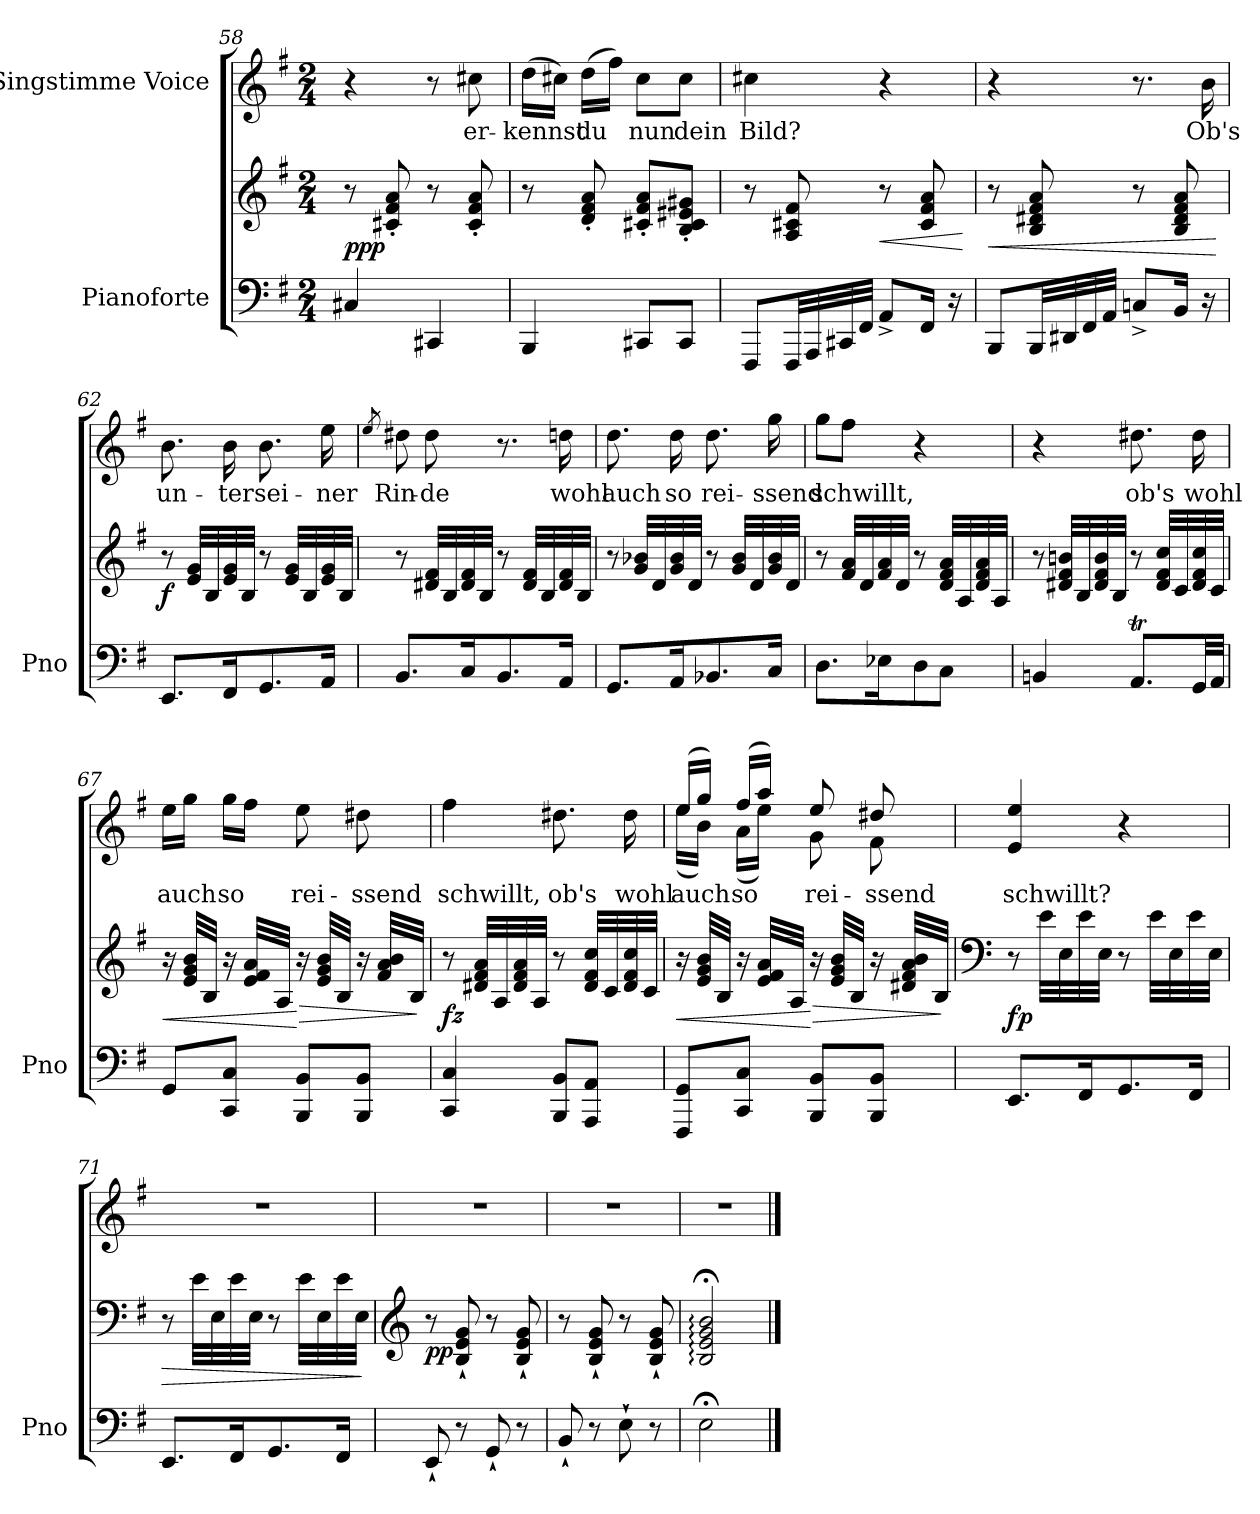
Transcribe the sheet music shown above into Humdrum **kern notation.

**kern	**kern	**dynam	**kern	**text
*part2	*part2	*part2	*part1	*part1
*staff3	*staff2	*staff2/3	*staff1	*staff1
*I"Pianoforte	*	*	*I"Singstimme Voice	*
*I'Pno	*	*	*	*
*clefF4	*clefG2	*	*clefG2	*
*k[f#]	*k[f#]	*	*k[f#]	*
*M2/4	*M2/4	*	*M2/4	*
=58	=58	=58	=58	=58
!	!	!LO:DY:b	!	!
4C#X/	8r	ppp	4r	.
.	8c#X/' 8f#/' 8a/'	.	.	.
4CC#X/	8r	.	8r	.
!	!	!	!	!LO:LY:b
.	8c#/' 8f#/' 8a/'	.	8cc#X\	er-
=59	=59	=59	=59	=59
!	!	!	!	!LO:LY:b
4BBB/	8r	.	(16dd\LL	-kennst
.	.	.	16cc#X\JJ)	.
!	!	!	!	!LO:LY:b
.	8d/' 8f#/' 8a/'	.	(16dd\LL	du
.	.	.	16ff#\JJ)	.
!	!	!	!	!LO:LY:b
8CC#X/L	8c#X/' 8f#/' 8a/'L	.	8cc#\L	nun
!	!	!	!	!LO:LY:b
8CC#/J	8B/' 8c#/' 8e#X/' 8g#X/'J	.	8cc#\J	dein
!!LO:LB:g=z
=60	=60	=60	=60	=60
!	!	!	!	!LO:LY:b
8FFF#/L	8r	.	4cc#X\	Bild?
32FFF#/LL	8A/ 8c#X/ 8f#/	.	.	.
32AAA/	.	.	.	.
32CC#X/	.	.	.	.
32FF#/JJJ	.	.	.	.
!	!	!LO:HP:b	!	!
8AA^/L	8r	<	4r	.
16FF#/Jk	8c#/ 8f#/ 8a/	.	.	.
16r	.	.	.	.
.	.	[	.	.
=61	=61	=61	=61	=61
!	!	!LO:HP:b	!	!
8BBB/L	8r	<	4r	.
32BBB/LL	8B/ 8d#X/ 8f#/ 8a/	.	.	.
32DD#X/	.	.	.	.
32FF#/	.	.	.	.
32AA/JJJ	.	.	.	.
8Cn^/L	8r	.	8.r	.
16BB/Jk	8B/ 8d#/ 8f#/ 8a/	.	.	.
!	!	!	!	!LO:LY:b
16r	.	.	16b\	Ob's
.	.	[	.	.
=62	=62	=62	=62	=62
!	!	!LO:DY:b	!	!LO:LY:b
8.EE/L	8r	f	8.b\	un-
.	32e/ 32g/LLL	.	.	.
.	32B/	.	.	.
!	!	!	!	!LO:LY:b
16FF#/K	32e/ 32g/	.	16b\	-ter
.	32B/JJJ	.	.	.
!	!	!	!	!LO:LY:b
8.GG/	8r	.	8.b\	sei-
.	32e/ 32g/LLL	.	.	.
.	32B/	.	.	.
!	!	!	!	!LO:LY:b
16AA/Jk	32e/ 32g/	.	16ee\	-ner
.	32B/JJJ	.	.	.
=63	=63	=63	=63	=63
.	.	.	8qee/	.
!	!	!	!	!LO:LY:b
8.BB/L	8r	.	8dd#X\	Rin-
!	!	!	!	!LO:LY:b
.	32d#X/ 32f#/LLL	.	8dd#\	-de
.	32B/	.	.	.
16C/K	32d#/ 32f#/	.	.	.
.	32B/JJJ	.	.	.
8.BB/	8r	.	8.r	.
.	32d#/ 32f#/LLL	.	.	.
.	32B/	.	.	.
!	!	!	!	!LO:LY:b
16AA/Jk	32d#/ 32f#/	.	16ddn\	wohl
.	32B/JJJ	.	.	.
!!LO:LB:g=z
=64	=64	=64	=64	=64
!	!	!	!	!LO:LY:b
8.GG/L	8r	.	8.dd\	auch
.	32g/ 32b-X/LLL	.	.	.
.	32d/	.	.	.
!	!	!	!	!LO:LY:b
16AA/K	32g/ 32b-/	.	16dd\	so
.	32d/JJJ	.	.	.
!	!	!	!	!LO:LY:b
8.BB-X/	8r	.	8.dd\	rei-
.	32g/ 32b-/LLL	.	.	.
.	32d/	.	.	.
!	!	!	!	!LO:LY:b
16C/Jk	32g/ 32b-/	.	16gg\	-ssend
.	32d/JJJ	.	.	.
=65	=65	=65	=65	=65
!	!	!	!	!LO:LY:b
8.D\L	8r	.	8gg\L	schwillt,
.	32f#/ 32a/LLL	.	8ff#\J	.
.	32d/	.	.	.
16E-X\K	32f#/ 32a/	.	.	.
.	32d/JJJ	.	.	.
8D\	8r	.	4r	.
8C\J	32d/ 32f#/ 32a/LLL	.	.	.
.	32A/	.	.	.
.	32d/ 32f#/ 32a/	.	.	.
.	32A/JJJ	.	.	.
=66	=66	=66	=66	=66
4BBn/	8r	.	4r	.
.	32d#X/ 32f#/ 32bn/LLL	.	.	.
.	32B/	.	.	.
.	32d#/ 32f#/ 32b/	.	.	.
.	32B/JJJ	.	.	.
!	!	!	!	!LO:LY:b
8.AAT/L	8r	.	8.dd#X\	ob's
.	32d#/ 32f#/ 32cc/LLL	.	.	.
.	32c/	.	.	.
!	!	!	!	!LO:LY:b
32GG/LL	32d#/ 32f#/ 32cc/	.	16dd#\	wohl
32AA/JJJ	32c/JJJ	.	.	.
=67	=67	=67	=67	=67
!	!	!LO:HP:b	!	!LO:LY:b
8GG/L	16r	<	16ee\LL	auch
.	32e/ 32g/ 32b/LLL	.	16gg\JJ	.
.	32B/JJJ	.	.	.
!	!	!	!	!LO:LY:b
8CC/ 8C/J	16r	.	16gg\LL	so
.	32e/ 32f#/ 32a/LLL	.	16ff#\JJ	.
.	32A/JJJ	.	.	.
!	!	!LO:HP:n=1:b	!	!LO:LY:b
8BBB/ 8BB/L	16r	[ >	8ee\	rei-
.	32e/ 32g/ 32b/LLL	.	.	.
.	32B/JJJ	.	.	.
!	!	!	!	!LO:LY:b
8BBB/ 8BB/J	16r	.	8dd#X\	-ssend
.	32f#/ 32a/ 32b/LLL	.	.	.
.	32B/JJJ	.	.	.
.	.	]	.	.
!!LO:PB:g=z
=68	=68	=68	=68	=68
!	!	!LO:DY:b	!	!LO:LY:b
4CC/ 4C/	8r	fz	4ff#\	schwillt,
.	32d#X/ 32f#/ 32a/LLL	.	.	.
.	32A/	.	.	.
.	32d#/ 32f#/ 32a/	.	.	.
.	32A/JJJ	.	.	.
!	!	!	!	!LO:LY:b
8BBB/ 8BB/L	8r	.	8.dd#X\	ob's
8AAA/ 8AA/J	32d#/ 32f#/ 32cc/LLL	.	.	.
.	32c/	.	.	.
!	!	!	!	!LO:LY:b
.	32d#/ 32f#/ 32cc/	.	16dd#\	wohl
.	32c/JJJ	.	.	.
=69	=69	=69	=69	=69
!	!	!LO:HP:b	!	!LO:LY:b
*	*	*	*^	*
8FFF#/ 8GG/L	16r	<	(16ee/LL	(16ee\LL	auch
.	32e/ 32g/ 32b/LLL	.	16gg/JJ)	16b\JJ)	.
.	32B/JJJ	.	.	.	.
!	!	!	!	!	!LO:LY:b
8CC/ 8C/J	16r	.	(16ff#/LL	(16a\LL	so
.	32e/ 32f#/ 32a/LLL	.	16aa/JJ)	16ee\JJ)	.
.	32A/JJJ	.	.	.	.
!	!	!LO:HP:n=1:b	!	!	!LO:LY:b
8BBB/ 8BB/L	16r	[ >	8ee/	8g\	rei-
.	32e/ 32g/ 32b/LLL	.	.	.	.
.	32B/JJJ	.	.	.	.
!	!	!	!	!	!LO:LY:b
8BBB/ 8BB/J	16r	.	8dd#X/	8f#\	-ssend
.	32d#X/ 32f#/ 32a/ 32b/LLL	.	.	.	.
.	32B/JJJ	.	.	.	.
*	*	*	*v	*v	*
.	.	]	.	.
=70	=70	=70	=70	=70
*	*clefF4	*	*	*
!	!	!LO:DY:b	!	!LO:LY:b
8.EE/L	8r	fp	4e/ 4ee/	schwillt?
.	32e\LLL	.	.	.
.	32E\	.	.	.
16FF#/K	32e\	.	.	.
.	32E\JJJ	.	.	.
8.GG/	8r	.	4r	.
.	32e\LLL	.	.	.
.	32E\	.	.	.
16FF#/Jk	32e\	.	.	.
.	32E\JJJ	.	.	.
=71	=71	=71	=71	=71
!	!	!LO:HP:b	!	!
8.EE/L	8r	>	2r	.
.	32e\LLL	.	.	.
.	32E\	.	.	.
16FF#/K	32e\	.	.	.
.	32E\JJJ	.	.	.
8.GG/	8r	.	.	.
.	32e\LLL	.	.	.
.	32E\	.	.	.
16FF#/Jk	32e\	.	.	.
.	32E\JJJ	.	.	.
.	.	]	.	.
!!LO:LB:g=z
=72	=72	=72	=72	=72
*	*clefG2	*	*	*
!	!	!LO:DY:b	!	!
8EE`/	8r	pp	2r	.
8r	8B/` 8e/` 8g/`	.	.	.
8GG`/	8r	.	.	.
8r	8B/` 8e/` 8g/`	.	.	.
=73	=73	=73	=73	=73
8BB`/	8r	.	2r	.
8r	8B/` 8e/` 8g/`	.	.	.
8E`\	8r	.	.	.
8r	8B/` 8e/` 8g/`	.	.	.
=74	=74	=74	=74	=74
2E;<:\	2B/;<: 2e/;<: 2g/;<: 2b/;<:	.	2r	.
==	==	==	==	==
*-	*-	*-	*-	*-
